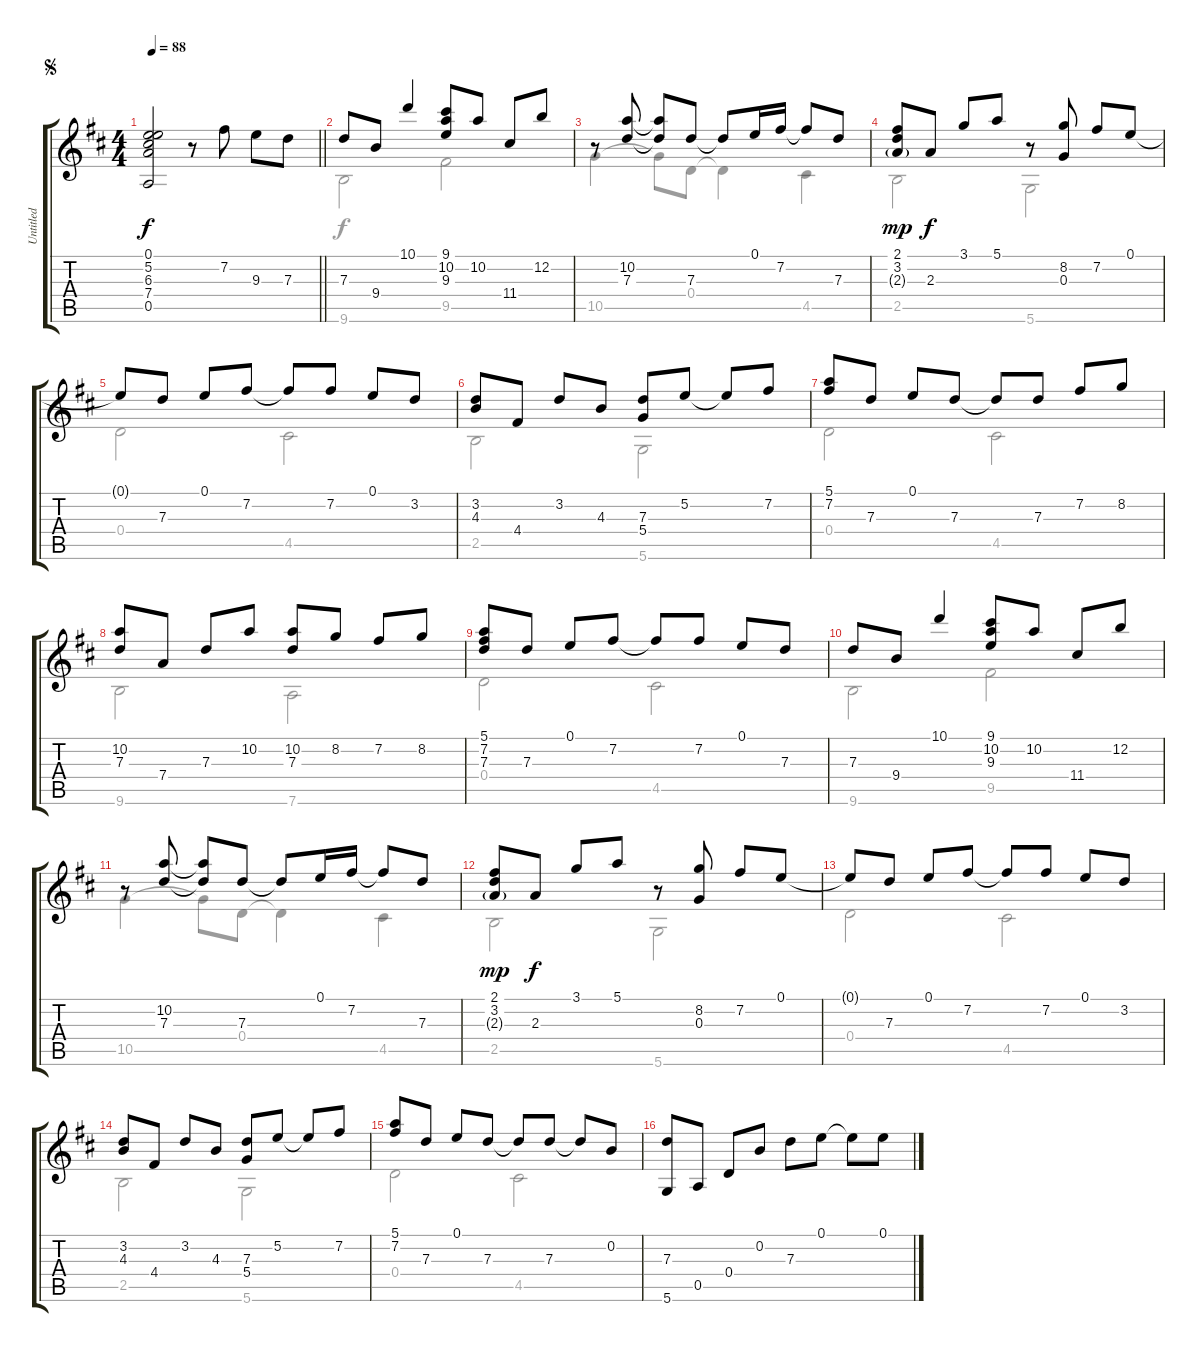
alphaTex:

\track ("Untitled" "Untitled") {instrument acousticguitarnylon}
\staff {score tabs}
\tuning (E4 B3 G3 D3 A2 D2) {hide}
\voice
\ts (4 4)
\jump segno
\tempo 88
\clef g2
\barLineRight lightlight
\ks d
(0.1{t} 5.2{t} 6.3{t} 7.4{t} 0.5{t}).2{dy f} r.8 7.2.8 9.3.8 7.3.8 |
7.3.8 9.4.8 10.1.4 (9.1 10.2 9.3).8 10.2.8 11.4.8 12.2.8 |
r.8 (10.2 7.3).8 (10.2{t} 7.3{t}).8 7.3.8 7.3{t}.8 0.1.16 7.2.16 7.2{t}.8 7.3.8 |
(2.1 3.2 2.3{g}).8{dy mp} 2.3.8{dy f} 3.1.8 5.1.8 r.8 (8.2 0.3).8 7.2.8 0.1.8 |
0.1{t}.8 7.3.8 0.1.8 7.2.8 7.2{t}.8 7.2.8 0.1.8 3.2.8 |
(3.2 4.3).8 4.4.8 3.2.8 4.3.8 (7.3 5.4).8 5.2.8 5.2{t}.8 7.2.8 |
(5.1 7.2).8 7.3.8 0.1.8 7.3.8 7.3{t}.8 7.3.8 7.2.8 8.2.8 |
(10.2 7.3).8 7.4.8 7.3.8 10.2.8 (10.2 7.3).8 8.2.8 7.2.8 8.2.8 |
(5.1 7.2 7.3).8 7.3.8 0.1.8 7.2.8 7.2{t}.8 7.2.8 0.1.8 7.3.8 |
7.3.8 9.4.8 10.1.4 (9.1 10.2 9.3).8 10.2.8 11.4.8 12.2.8 |
r.8 (10.2 7.3).8 (10.2{t} 7.3{t}).8 7.3.8 7.3{t}.8 0.1.16 7.2.16 7.2{t}.8 7.3.8 |
(2.1 3.2 2.3{g}).8{dy mp} 2.3.8{dy f} 3.1.8 5.1.8 r.8 (8.2 0.3).8 7.2.8 0.1.8 |
0.1{t}.8 7.3.8 0.1.8 7.2.8 7.2{t}.8 7.2.8 0.1.8 3.2.8 |
(3.2 4.3).8 4.4.8 3.2.8 4.3.8 (7.3 5.4).8 5.2.8 5.2{t}.8 7.2.8 |
(5.1 7.2).8 7.3.8 0.1.8 7.3.8 7.3{t}.8 7.3.8 7.3{t}.8 0.2.8 |
(7.3 5.6).8 0.5.8 0.4.8 0.2.8 7.3.8 0.1.8 0.1{t}.8 0.1.8
\voice
\clef g2
\ottava regular
\simile none
\barLineRight lightlight
\ks d
|
9.6.2 9.5.2 |
10.5.4 10.5{t}.8 0.4.8 0.4{t}.4 4.5.4 |
2.5.2 5.6.2 |
0.4.2 4.5.2 |
2.5.2 5.6.2 |
0.4.2 4.5.2 |
9.6.2 7.6.2 |
0.4.2 4.5.2 |
9.6.2 9.5.2 |
10.5.4 10.5{t}.8 0.4.8 0.4{t}.4 4.5.4 |
2.5.2 5.6.2 |
0.4.2 4.5.2 |
2.5.2 5.6.2 |
0.4.2 4.5.2 |
